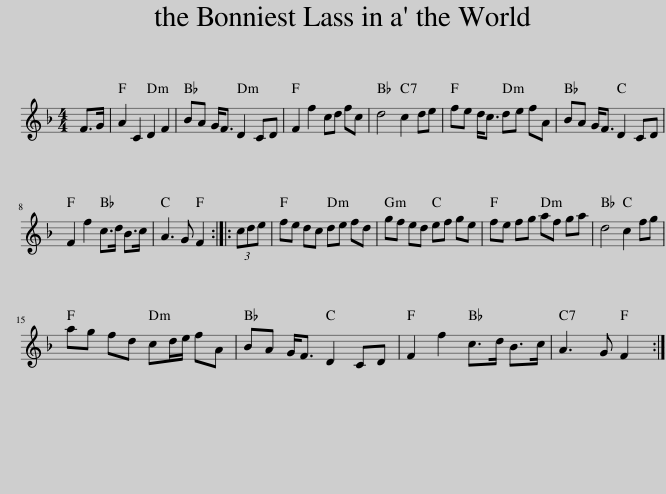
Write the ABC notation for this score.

X:1
L:1/8
M:4/4
I:linebreak $
K:F
V:1 treble
V:1
 F>G | A2 C2 D2 F2 | BA G<F D2 CD | F2 f2 cd fc | d4 c2 de | %5
 fe d<c de fA | BA G<F D2 CD |$ F2 f2 c>d B>c | A3 G F2 :: (3cde | %10
 fe dc de fd | gf ed ef ge | fe fg af ga | d4 c2 fg |$ ag fd cd/e/ fA | %15
 BA G<F D2 CD | F2 f2 c>d B>c | A3 G F2 :| %18
